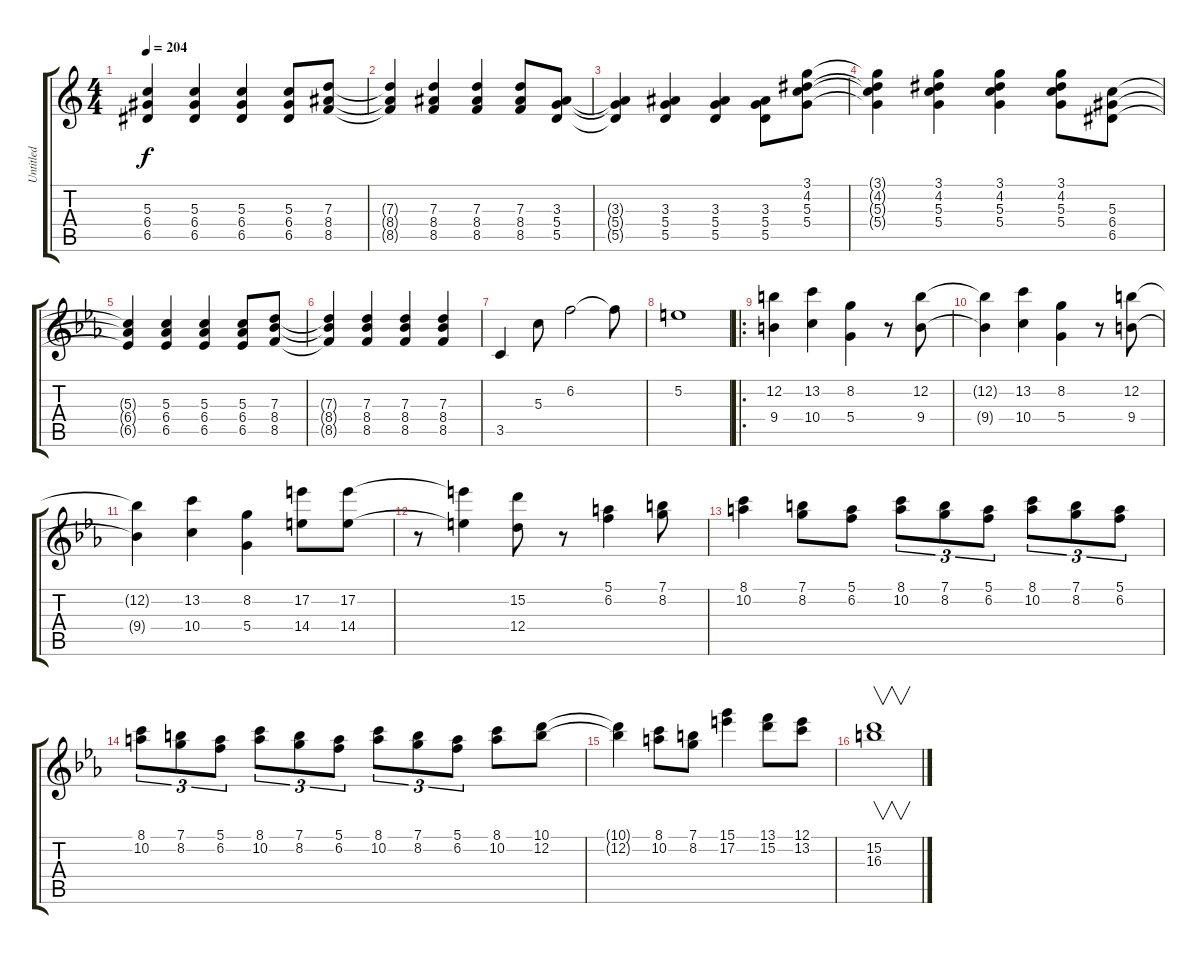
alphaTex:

\track ("Untitled" "Untitled") {instrument overdrivenguitar}
\staff {score tabs}
\tuning (E4 B3 G3 D3 A2 E2) {hide}
\ts (4 4)
\tempo 204
\clef g2
\ks c
(5.3{t} 6.4{t} 6.5{t}).4{dy f} (5.3 6.4 6.5).4 (5.3 6.4 6.5).4 (5.3 6.4 6.5).8 (7.3 8.4 8.5).8 |
(7.3{t} 8.4{t} 8.5{t}).4 (7.3 8.4 8.5).4 (7.3 8.4 8.5).4 (7.3 8.4 8.5).8 (3.3 5.4 5.5).8 |
(3.3{t} 5.4{t} 5.5{t}).4 (3.3 5.4 5.5).4 (3.3 5.4 5.5).4 (3.3 5.4 5.5).8 (3.1 4.2 5.3 5.4).8 |
(3.1{t} 4.2{t} 5.3{t} 5.4{t}).4 (3.1 4.2 5.3 5.4).4 (3.1 4.2 5.3 5.4).4 (3.1 4.2 5.3 5.4).8 (5.3 6.4 6.5).8 |
\ks eb
(5.3{t} 6.4{t} 6.5{t}).4 (5.3 6.4 6.5).4 (5.3 6.4 6.5).4 (5.3 6.4 6.5).8 (7.3 8.4 8.5).8 |
(7.3{t} 8.4{t} 8.5{t}).4 (7.3 8.4 8.5).4 (7.3 8.4 8.5).4 (7.3 8.4 8.5).4 |
3.5.4 5.3.8 6.2.2 6.2{t}.8 |
5.2.1 |
\ro
(12.2 9.4).4 (13.2 10.4).4 (8.2 5.4).4 r.8 (12.2 9.4).8 |
(12.2{t} 9.4{t}).4 (13.2 10.4).4 (8.2 5.4).4 r.8 (12.2 9.4).8 |
(12.2{t} 9.4{t}).4 (13.2 10.4).4 (8.2 5.4).4 (17.2 14.4).8 (17.2 14.4).8 |
r.8 (17.2{t} 14.4{t}).4 (15.2 12.4).8 r.8 (5.1 6.2).4 (7.1 8.2).8 |
(8.1 10.2).4 (7.1 8.2).8 (5.1 6.2).8 (8.1 10.2).8{tu (3 2)} (7.1 8.2).8{tu (3 2)} (5.1 6.2).8{tu (3 2)} (8.1 10.2).8{tu (3 2)} (7.1 8.2).8{tu (3 2)} (5.1 6.2).8{tu (3 2)} |
(8.1 10.2).8{tu (3 2)} (7.1 8.2).8{tu (3 2)} (5.1 6.2).8{tu (3 2)} (8.1 10.2).8{tu (3 2)} (7.1 8.2).8{tu (3 2)} (5.1 6.2).8{tu (3 2)} (8.1 10.2).8{tu (3 2)} (7.1 8.2).8{tu (3 2)} (5.1 6.2).8{tu (3 2)} (8.1 10.2).8 (10.1 12.2).8 |
(10.1{t} 12.2{t}).4 (8.1 10.2).8 (7.1 8.2).8 (15.1 17.2).4 (13.1 15.2).8 (12.1 13.2).8 |
(15.2 16.3).1{v}
